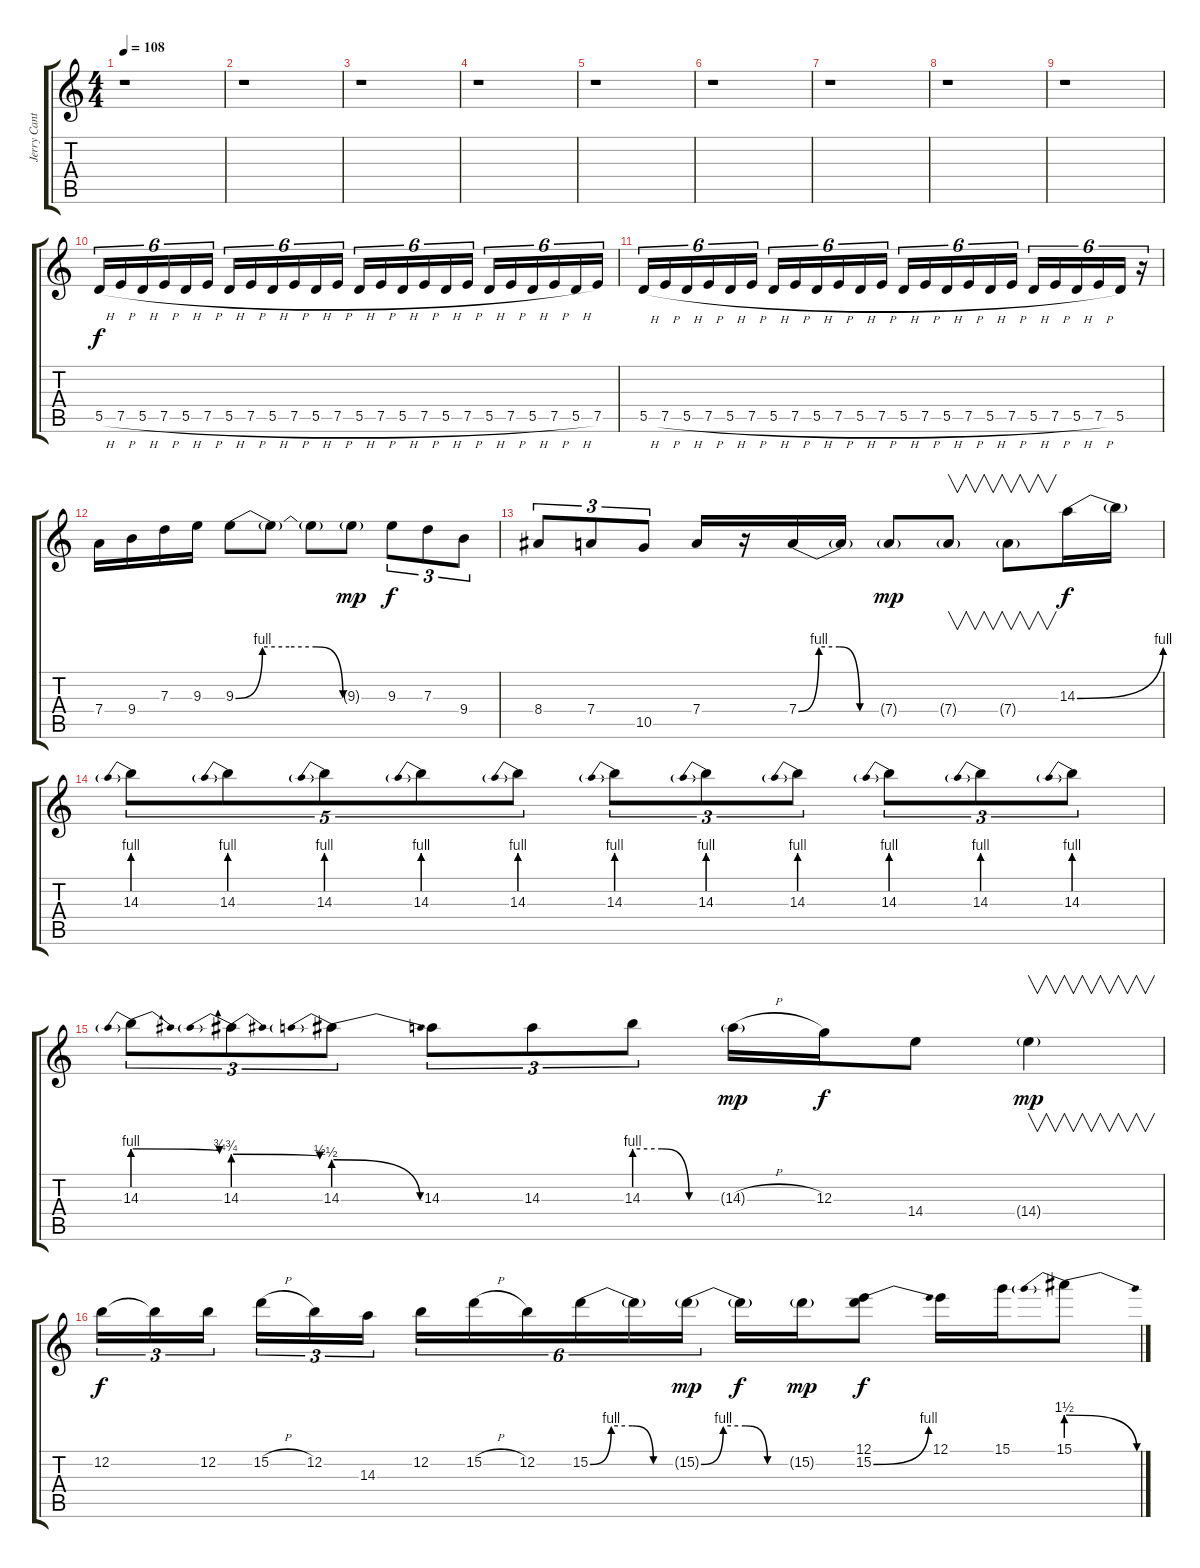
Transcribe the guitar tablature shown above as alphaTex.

\track ("Jerry Cantrell- Solo 1" "Jerry Cant") {instrument distortionguitar}
\staff {score tabs}
\tuning (E4 B3 G3 D3 A2 E2) {hide}
\ts (4 4)
\tempo 108
\clef g2
\ks c
r.1{dy f} |
r.1 |
r.1 |
r.1 |
r.1 |
r.1 |
r.1 |
r.1 |
r.1 |
5.5{h}.16{tu (6 4)} 7.5{h}.16{tu (6 4)} 5.5{h}.16{tu (6 4)} 7.5{h}.16{tu (6 4)} 5.5{h}.16{tu (6 4)} 7.5{h}.16{tu (6 4)} 5.5{h}.16{tu (6 4)} 7.5{h}.16{tu (6 4)} 5.5{h}.16{tu (6 4)} 7.5{h}.16{tu (6 4)} 5.5{h}.16{tu (6 4)} 7.5{h}.16{tu (6 4)} 5.5{h}.16{tu (6 4)} 7.5{h}.16{tu (6 4)} 5.5{h}.16{tu (6 4)} 7.5{h}.16{tu (6 4)} 5.5{h}.16{tu (6 4)} 7.5{h}.16{tu (6 4)} 5.5{h}.16{tu (6 4)} 7.5{h}.16{tu (6 4)} 5.5{h}.16{tu (6 4)} 7.5{h}.16{tu (6 4)} 5.5{h}.16{tu (6 4)} 7.5.16{tu (6 4)} |
5.5{h}.16{tu (6 4)} 7.5{h}.16{tu (6 4)} 5.5{h}.16{tu (6 4)} 7.5{h}.16{tu (6 4)} 5.5{h}.16{tu (6 4)} 7.5{h}.16{tu (6 4)} 5.5{h}.16{tu (6 4)} 7.5{h}.16{tu (6 4)} 5.5{h}.16{tu (6 4)} 7.5{h}.16{tu (6 4)} 5.5{h}.16{tu (6 4)} 7.5{h}.16{tu (6 4)} 5.5{h}.16{tu (6 4)} 7.5{h}.16{tu (6 4)} 5.5{h}.16{tu (6 4)} 7.5{h}.16{tu (6 4)} 5.5{h}.16{tu (6 4)} 7.5{h}.16{tu (6 4)} 5.5{h}.16{tu (6 4)} 7.5{h}.16{tu (6 4)} 5.5{h}.16{tu (6 4)} 7.5{h}.16{tu (6 4)} 5.5.16{tu (6 4)} r.16{tu (6 4)} |
7.4.16 9.4.16 7.3.16 9.3.16 9.3{be (custom 0 0 15 4 30 4 45 4 60 0)}.8 9.3{t}.8 9.3{t}.8 9.3{g}.8{dy mp} 9.3.8{tu (3 2) dy f} 7.3.8{tu (3 2)} 9.4.8{tu (3 2)} |
8.4.8{tu (3 2)} 7.4.8{tu (3 2)} 10.5.8{tu (3 2)} 7.4.16 r.16 7.4{be (custom 0 0 15 4 30 4 45 0 60 0)}.16 7.4{t}.16 7.4{g}.8{dy mp} 7.4{g}.8{v} 7.4{g}.8{v} 14.3{be (bend 0 0 60 4)}.16{dy f} 14.3{t}.16 |
14.3{be (prebend 0 4 60 4)}.8{tu (5 4)} 14.3{be (prebend 0 4 60 4)}.8{tu (5 4)} 14.3{be (prebend 0 4 60 4)}.8{tu (5 4)} 14.3{be (prebend 0 4 60 4)}.8{tu (5 4)} 14.3{be (prebend 0 4 60 4)}.8{tu (5 4)} 14.3{be (prebend 0 4 60 4)}.8{tu (3 2)} 14.3{be (prebend 0 4 60 4)}.8{tu (3 2)} 14.3{be (prebend 0 4 60 4)}.8{tu (3 2)} 14.3{be (prebend 0 4 60 4)}.8{tu (3 2)} 14.3{be (prebend 0 4 60 4)}.8{tu (3 2)} 14.3{be (prebend 0 4 60 4)}.8{tu (3 2)} |
14.3{be (prebendrelease 0 4 60 3)}.8{tu (3 2)} 14.3{be (prebendrelease 0 3 60 2)}.8{tu (3 2)} 14.3{be (prebendrelease 0 2 60 0)}.8{tu (3 2)} 14.3.8{tu (3 2)} 14.3.8{tu (3 2)} 14.3{be (custom 0 4 20 4 40 0 60 0)}.8{tu (3 2)} 14.3{h g}.16{dy mp} 12.3.16{dy f} 14.4.8 14.4{g}.4{v dy mp} |
12.2.16{tu (3 2) dy f} 12.2{t}.16{tu (3 2)} 12.2.16{tu (3 2)} 15.2{h}.16{tu (3 2)} 12.2.16{tu (3 2)} 14.3.16{tu (3 2)} 12.2.16{tu (6 4)} 15.2{h}.16{tu (6 4)} 12.2.16{tu (6 4)} 15.2{be (custom 0 0 15 4 30 4 45 0 60 0)}.16{tu (6 4)} 15.2{t}.16{tu (6 4)} 15.2{be (custom 0 0 15 4 30 4 45 0 60 0) g}.16{tu (6 4) dy mp} 15.2{t}.16{dy f} 15.2{g}.16{dy mp} (12.1 15.2{be (bend 0 0 60 4)}).8{dy f} 12.1.16 15.1.16 15.1{be (prebendrelease 0 6 60 0)}.8
